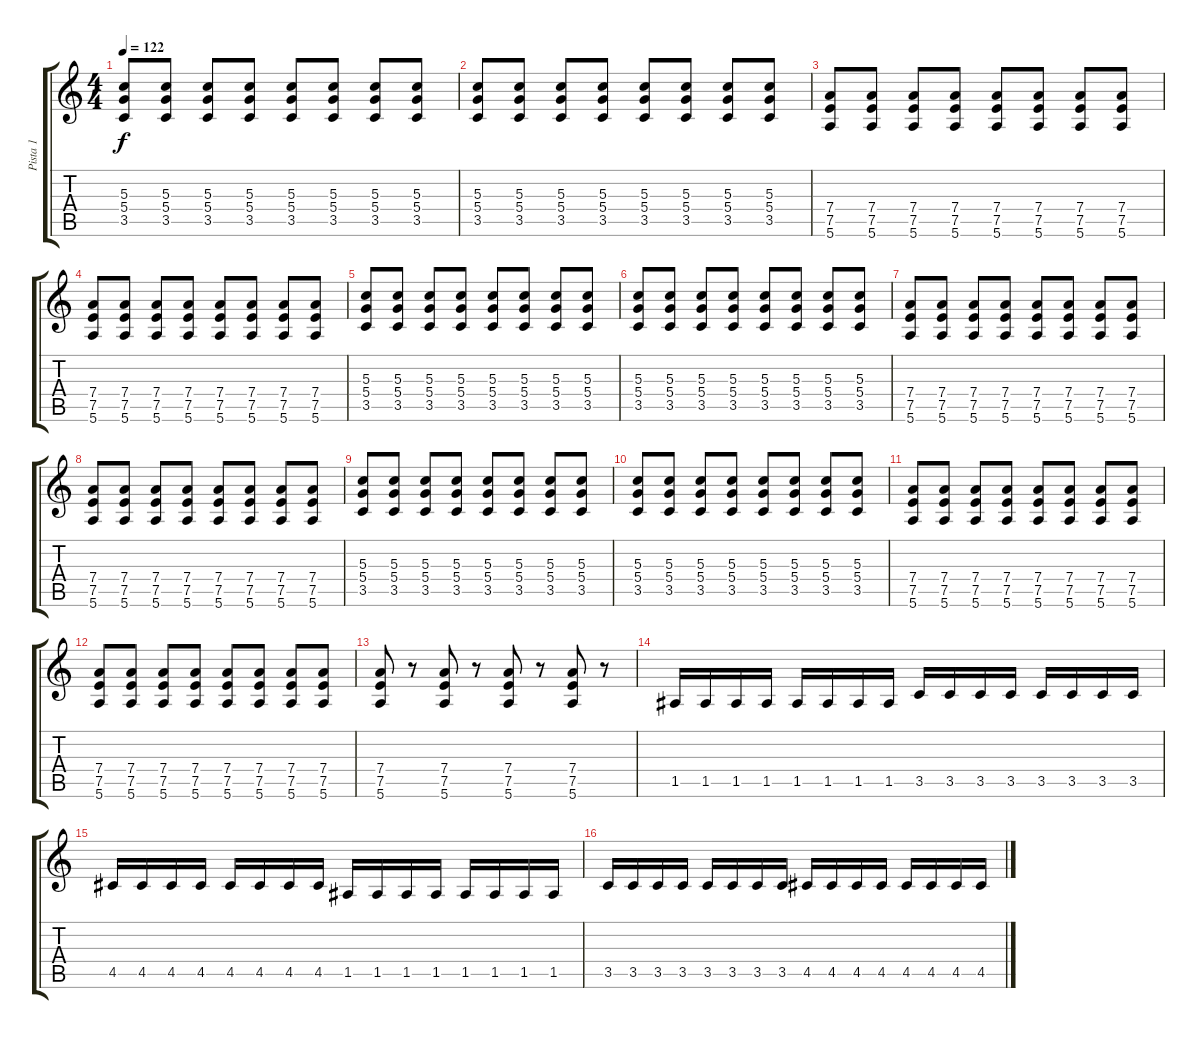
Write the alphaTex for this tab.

\track ("Pista 1" "Pista 1") {instrument overdrivenguitar}
\staff {score tabs}
\tuning (E4 B3 G3 D3 A2 E2) {hide}
\ts (4 4)
\tempo 122
\clef g2
\ks c
(5.3 5.4 3.5).8{dy f} (5.3 5.4 3.5).8 (5.3 5.4 3.5).8 (5.3 5.4 3.5).8 (5.3 5.4 3.5).8 (5.3 5.4 3.5).8 (5.3 5.4 3.5).8 (5.3 5.4 3.5).8 |
(5.3 5.4 3.5).8 (5.3 5.4 3.5).8 (5.3 5.4 3.5).8 (5.3 5.4 3.5).8 (5.3 5.4 3.5).8 (5.3 5.4 3.5).8 (5.3 5.4 3.5).8 (5.3 5.4 3.5).8 |
(7.4 7.5 5.6).8 (7.4 7.5 5.6).8 (7.4 7.5 5.6).8 (7.4 7.5 5.6).8 (7.4 7.5 5.6).8 (7.4 7.5 5.6).8 (7.4 7.5 5.6).8 (7.4 7.5 5.6).8 |
(7.4 7.5 5.6).8 (7.4 7.5 5.6).8 (7.4 7.5 5.6).8 (7.4 7.5 5.6).8 (7.4 7.5 5.6).8 (7.4 7.5 5.6).8 (7.4 7.5 5.6).8 (7.4 7.5 5.6).8 |
(5.3 5.4 3.5).8 (5.3 5.4 3.5).8 (5.3 5.4 3.5).8 (5.3 5.4 3.5).8 (5.3 5.4 3.5).8 (5.3 5.4 3.5).8 (5.3 5.4 3.5).8 (5.3 5.4 3.5).8 |
(5.3 5.4 3.5).8 (5.3 5.4 3.5).8 (5.3 5.4 3.5).8 (5.3 5.4 3.5).8 (5.3 5.4 3.5).8 (5.3 5.4 3.5).8 (5.3 5.4 3.5).8 (5.3 5.4 3.5).8 |
(7.4 7.5 5.6).8 (7.4 7.5 5.6).8 (7.4 7.5 5.6).8 (7.4 7.5 5.6).8 (7.4 7.5 5.6).8 (7.4 7.5 5.6).8 (7.4 7.5 5.6).8 (7.4 7.5 5.6).8 |
(7.4 7.5 5.6).8 (7.4 7.5 5.6).8 (7.4 7.5 5.6).8 (7.4 7.5 5.6).8 (7.4 7.5 5.6).8 (7.4 7.5 5.6).8 (7.4 7.5 5.6).8 (7.4 7.5 5.6).8 |
(5.3 5.4 3.5).8 (5.3 5.4 3.5).8 (5.3 5.4 3.5).8 (5.3 5.4 3.5).8 (5.3 5.4 3.5).8 (5.3 5.4 3.5).8 (5.3 5.4 3.5).8 (5.3 5.4 3.5).8 |
(5.3 5.4 3.5).8 (5.3 5.4 3.5).8 (5.3 5.4 3.5).8 (5.3 5.4 3.5).8 (5.3 5.4 3.5).8 (5.3 5.4 3.5).8 (5.3 5.4 3.5).8 (5.3 5.4 3.5).8 |
(7.4 7.5 5.6).8 (7.4 7.5 5.6).8 (7.4 7.5 5.6).8 (7.4 7.5 5.6).8 (7.4 7.5 5.6).8 (7.4 7.5 5.6).8 (7.4 7.5 5.6).8 (7.4 7.5 5.6).8 |
(7.4 7.5 5.6).8 (7.4 7.5 5.6).8 (7.4 7.5 5.6).8 (7.4 7.5 5.6).8 (7.4 7.5 5.6).8 (7.4 7.5 5.6).8 (7.4 7.5 5.6).8 (7.4 7.5 5.6).8 |
(7.4 7.5 5.6).8 r.8 (7.4 7.5 5.6).8 r.8 (7.4 7.5 5.6).8 r.8 (7.4 7.5 5.6).8 r.8 |
1.5.16 1.5.16 1.5.16 1.5.16 1.5.16 1.5.16 1.5.16 1.5.16 3.5.16 3.5.16 3.5.16 3.5.16 3.5.16 3.5.16 3.5.16 3.5.16 |
4.5.16 4.5.16 4.5.16 4.5.16 4.5.16 4.5.16 4.5.16 4.5.16 1.5.16 1.5.16 1.5.16 1.5.16 1.5.16 1.5.16 1.5.16 1.5.16 |
3.5.16 3.5.16 3.5.16 3.5.16 3.5.16 3.5.16 3.5.16 3.5.16 4.5.16 4.5.16 4.5.16 4.5.16 4.5.16 4.5.16 4.5.16 4.5.16
